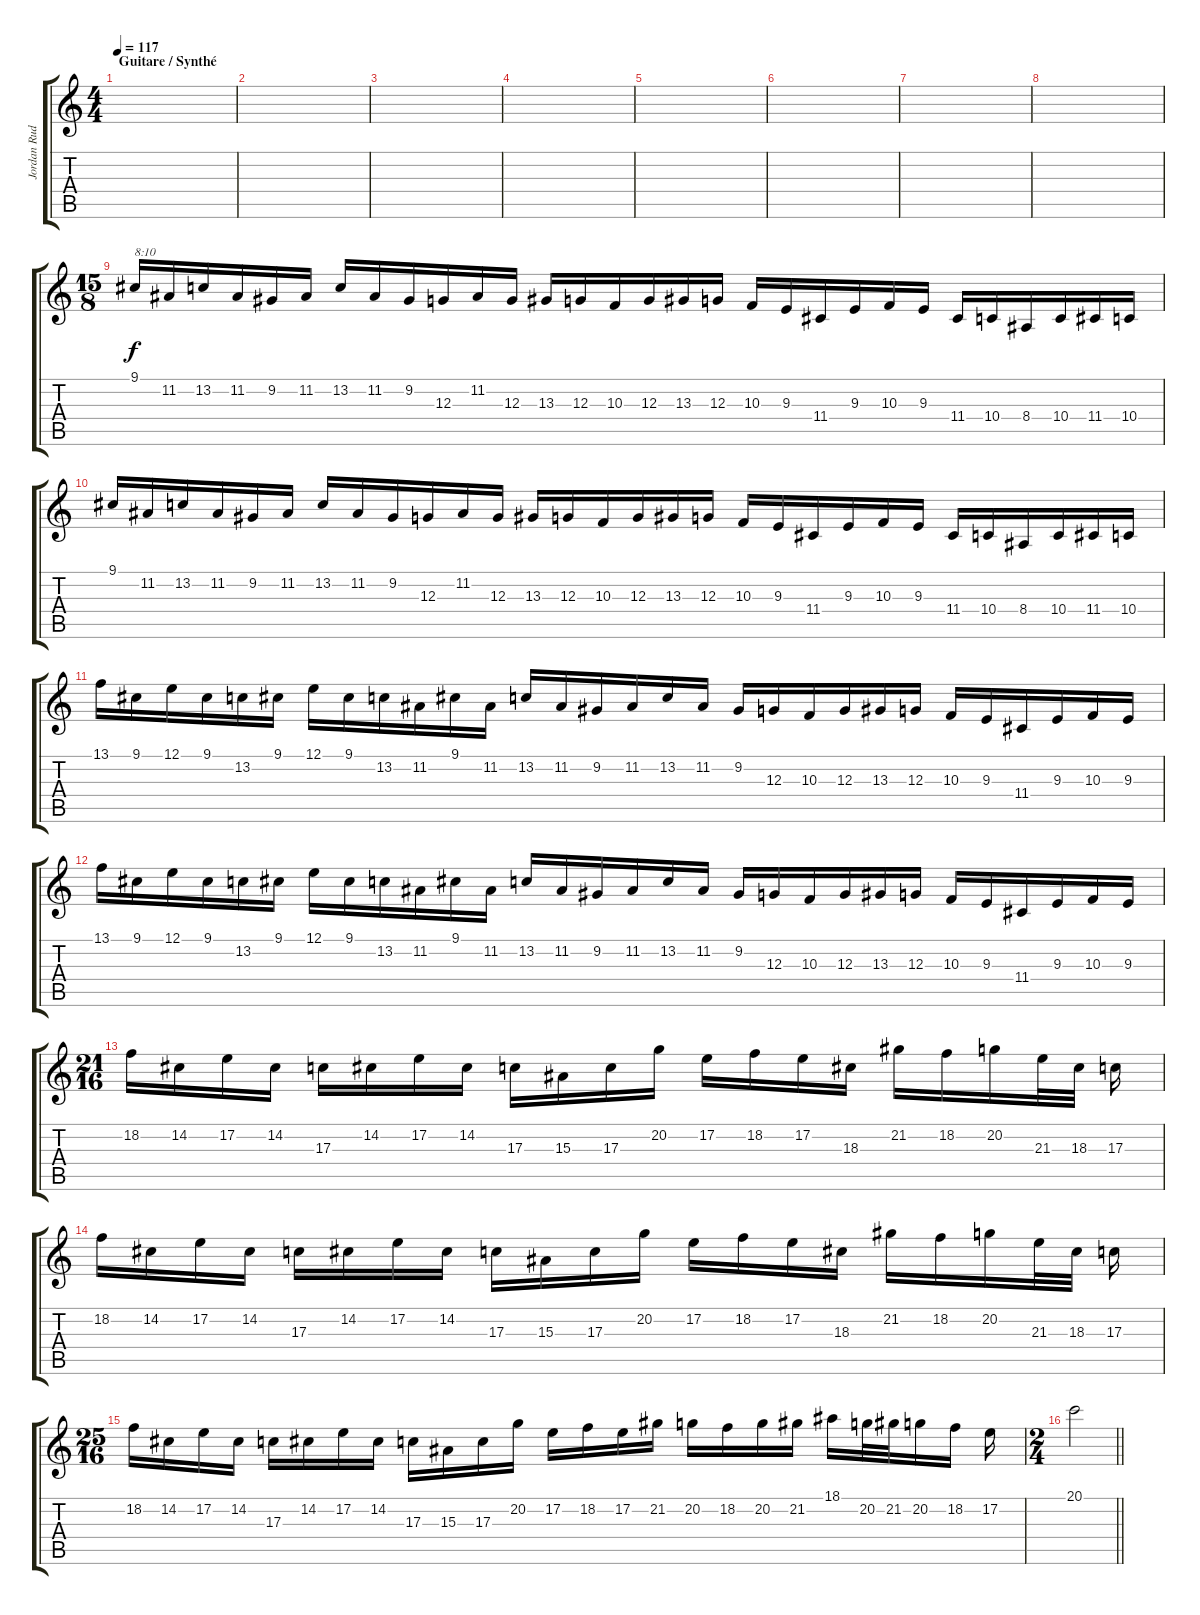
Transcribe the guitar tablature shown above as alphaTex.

\track ("Jordan Rudess" "Jordan Rud") {instrument lead2sawtooth}
\staff {score tabs}
\tuning (E4 B3 G3 D3 A2 E2) {hide}
\ts (4 4)
\section ("" "Guitare / Synthé")
\tempo 117
\clef g2
\ks c
|
|
|
|
|
|
|
|
\ts (15 8)
9.1.16{txt "8:10"} 11.2.16 13.2.16 11.2.16 9.2.16 11.2.16 13.2.16 11.2.16 9.2.16 12.3.16 11.2.16 12.3.16 13.3.16 12.3.16 10.3.16 12.3.16 13.3.16 12.3.16 10.3.16 9.3.16 11.4.16 9.3.16 10.3.16 9.3.16 11.4.16 10.4.16 8.4.16 10.4.16 11.4.16 10.4.16 |
9.1.16 11.2.16 13.2.16 11.2.16 9.2.16 11.2.16 13.2.16 11.2.16 9.2.16 12.3.16 11.2.16 12.3.16 13.3.16 12.3.16 10.3.16 12.3.16 13.3.16 12.3.16 10.3.16 9.3.16 11.4.16 9.3.16 10.3.16 9.3.16 11.4.16 10.4.16 8.4.16 10.4.16 11.4.16 10.4.16 |
13.1.16 9.1.16 12.1.16 9.1.16 13.2.16 9.1.16 12.1.16 9.1.16 13.2.16 11.2.16 9.1.16 11.2.16 13.2.16 11.2.16 9.2.16 11.2.16 13.2.16 11.2.16 9.2.16 12.3.16 10.3.16 12.3.16 13.3.16 12.3.16 10.3.16 9.3.16 11.4.16 9.3.16 10.3.16 9.3.16 |
13.1.16 9.1.16 12.1.16 9.1.16 13.2.16 9.1.16 12.1.16 9.1.16 13.2.16 11.2.16 9.1.16 11.2.16 13.2.16 11.2.16 9.2.16 11.2.16 13.2.16 11.2.16 9.2.16 12.3.16 10.3.16 12.3.16 13.3.16 12.3.16 10.3.16 9.3.16 11.4.16 9.3.16 10.3.16 9.3.16 |
\ts (21 16)
18.2.16 14.2.16 17.2.16 14.2.16 17.3.16 14.2.16 17.2.16 14.2.16 17.3.16 15.3.16 17.3.16 20.2.16 17.2.16 18.2.16 17.2.16 18.3.16 21.2.16 18.2.16 20.2.16 21.3.32 18.3.32 17.3.16 |
18.2.16 14.2.16 17.2.16 14.2.16 17.3.16 14.2.16 17.2.16 14.2.16 17.3.16 15.3.16 17.3.16 20.2.16 17.2.16 18.2.16 17.2.16 18.3.16 21.2.16 18.2.16 20.2.16 21.3.32 18.3.32 17.3.16 |
\ts (25 16)
18.2.16 14.2.16 17.2.16 14.2.16 17.3.16 14.2.16 17.2.16 14.2.16 17.3.16 15.3.16 17.3.16 20.2.16 17.2.16 18.2.16 17.2.16 21.2.16 20.2.16 18.2.16 20.2.16 21.2.16 18.1.16 20.2.32 21.2.32 20.2.16 18.2.16 17.2.16 |
\ts (2 4)
\barLineRight lightlight
20.1.2
